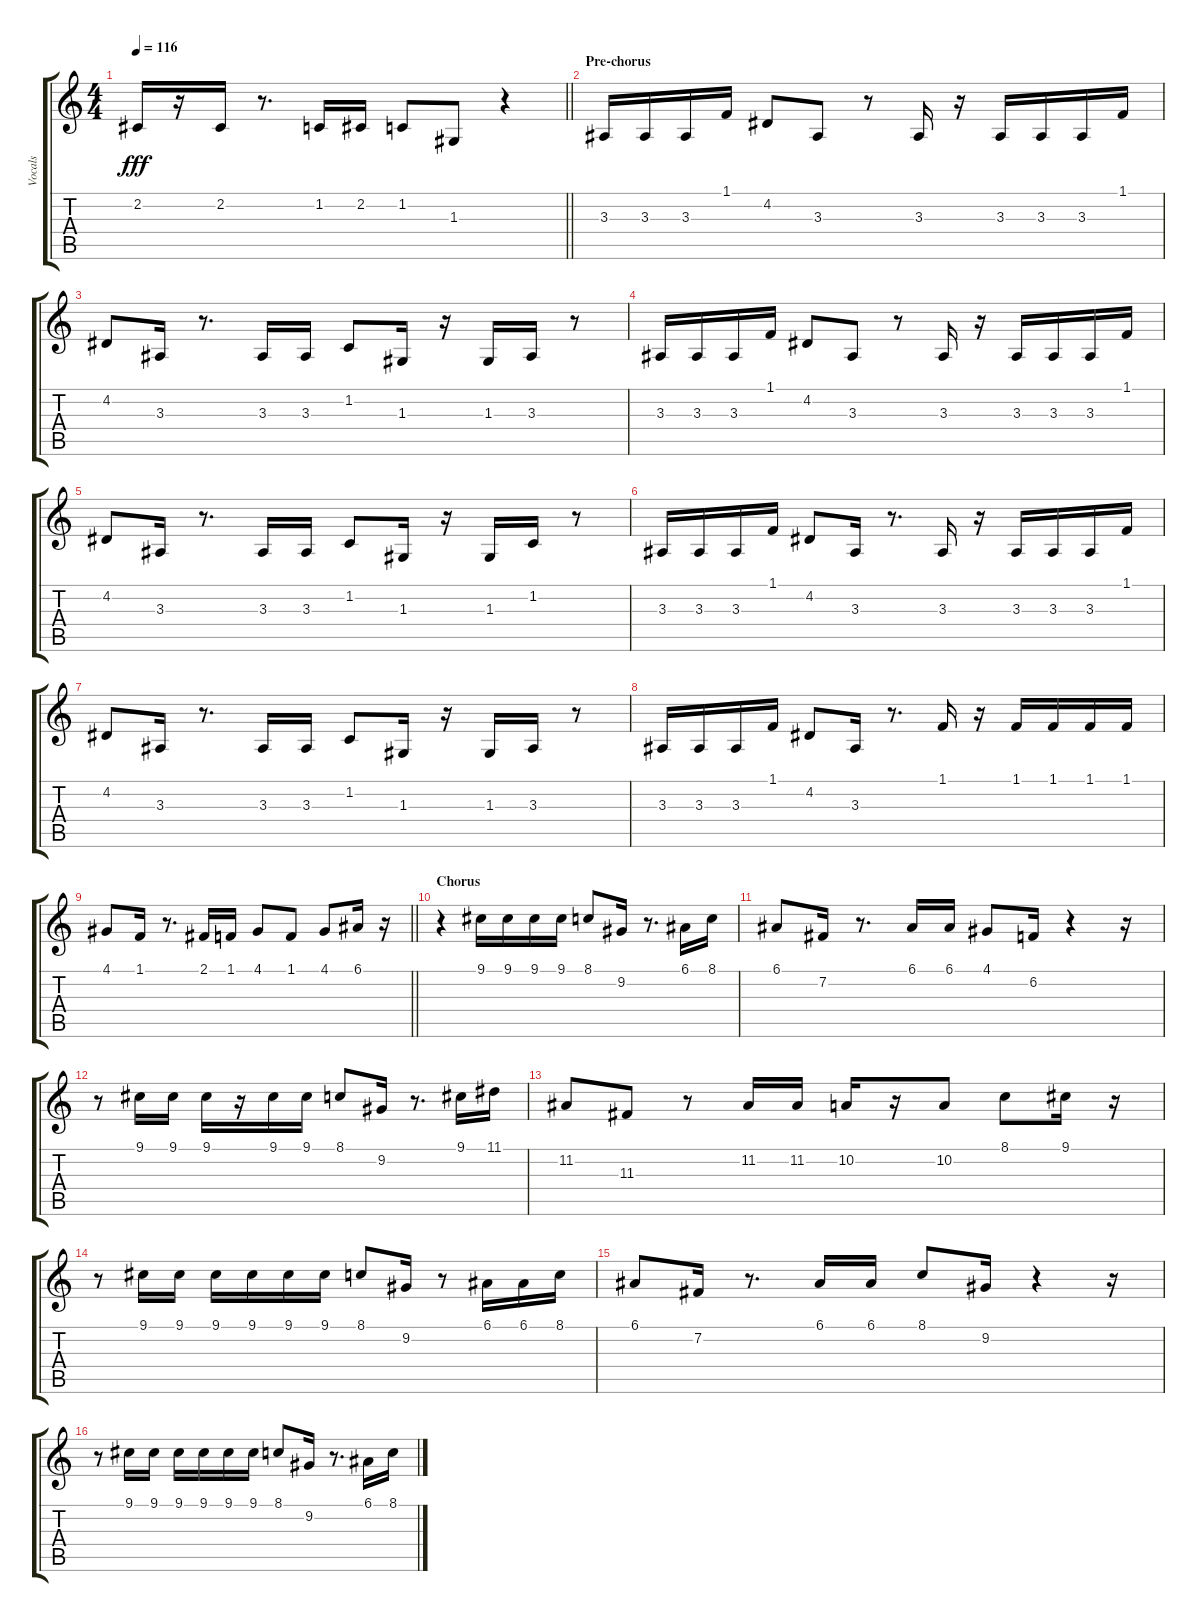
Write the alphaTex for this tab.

\track ("Vocals" "Vocals") {instrument flute}
\staff {score tabs}
\tuning (E4 B3 G3 D3 A2 E2) {hide}
\ts (4 4)
\tempo 116
\clef g2
\barLineRight lightlight
\ks c
2.2.16{dy fff} r.16 2.2.16 r.8{d} 1.2.16 2.2.16 1.2.8 1.3.8 r.4 |
\section ("" "Pre-chorus")
3.3.16 3.3.16 3.3.16 1.1.16 4.2.8 3.3.8 r.8 3.3.16 r.16 3.3.16 3.3.16 3.3.16 1.1.16 |
4.2.8 3.3.16 r.8{d} 3.3.16 3.3.16 1.2.8 1.3.16 r.16 1.3.16 3.3.16 r.8 |
3.3.16 3.3.16 3.3.16 1.1.16 4.2.8 3.3.8 r.8 3.3.16 r.16 3.3.16 3.3.16 3.3.16 1.1.16 |
4.2.8 3.3.16 r.8{d} 3.3.16 3.3.16 1.2.8 1.3.16 r.16 1.3.16 1.2.16 r.8 |
3.3.16 3.3.16 3.3.16 1.1.16 4.2.8 3.3.16 r.8{d} 3.3.16 r.16 3.3.16 3.3.16 3.3.16 1.1.16 |
4.2.8 3.3.16 r.8{d} 3.3.16 3.3.16 1.2.8 1.3.16 r.16 1.3.16 3.3.16 r.8 |
3.3.16 3.3.16 3.3.16 1.1.16 4.2.8 3.3.16 r.8{d} 1.1.16 r.16 1.1.16 1.1.16 1.1.16 1.1.16 |
\barLineRight lightlight
4.1.8 1.1.16 r.8{d} 2.1.16 1.1.16 4.1.8 1.1.8 4.1.8 6.1.16 r.16 |
\section ("" "Chorus")
r.4 9.1.16 9.1.16 9.1.16 9.1.16 8.1.8 9.2.16 r.8{d} 6.1.16 8.1.16 |
6.1.8 7.2.16 r.8{d} 6.1.16 6.1.16 4.1.8 6.2.16 r.4 r.16 |
r.8 9.1.16 9.1.16 9.1.16 r.16 9.1.16 9.1.16 8.1.8 9.2.16 r.8{d} 9.1.16 11.1.16 |
11.2.8 11.3.8 r.8 11.2.16 11.2.16 10.2.16 r.16 10.2.8 8.1.8 9.1.16 r.16 |
r.8 9.1.16 9.1.16 9.1.16 9.1.16 9.1.16 9.1.16 8.1.8 9.2.16 r.8 6.1.16 6.1.16 8.1.16 |
6.1.8 7.2.16 r.8{d} 6.1.16 6.1.16 8.1.8 9.2.16 r.4 r.16 |
r.8 9.1.16 9.1.16 9.1.16 9.1.16 9.1.16 9.1.16 8.1.8 9.2.16 r.8{d} 6.1.16 8.1.16
